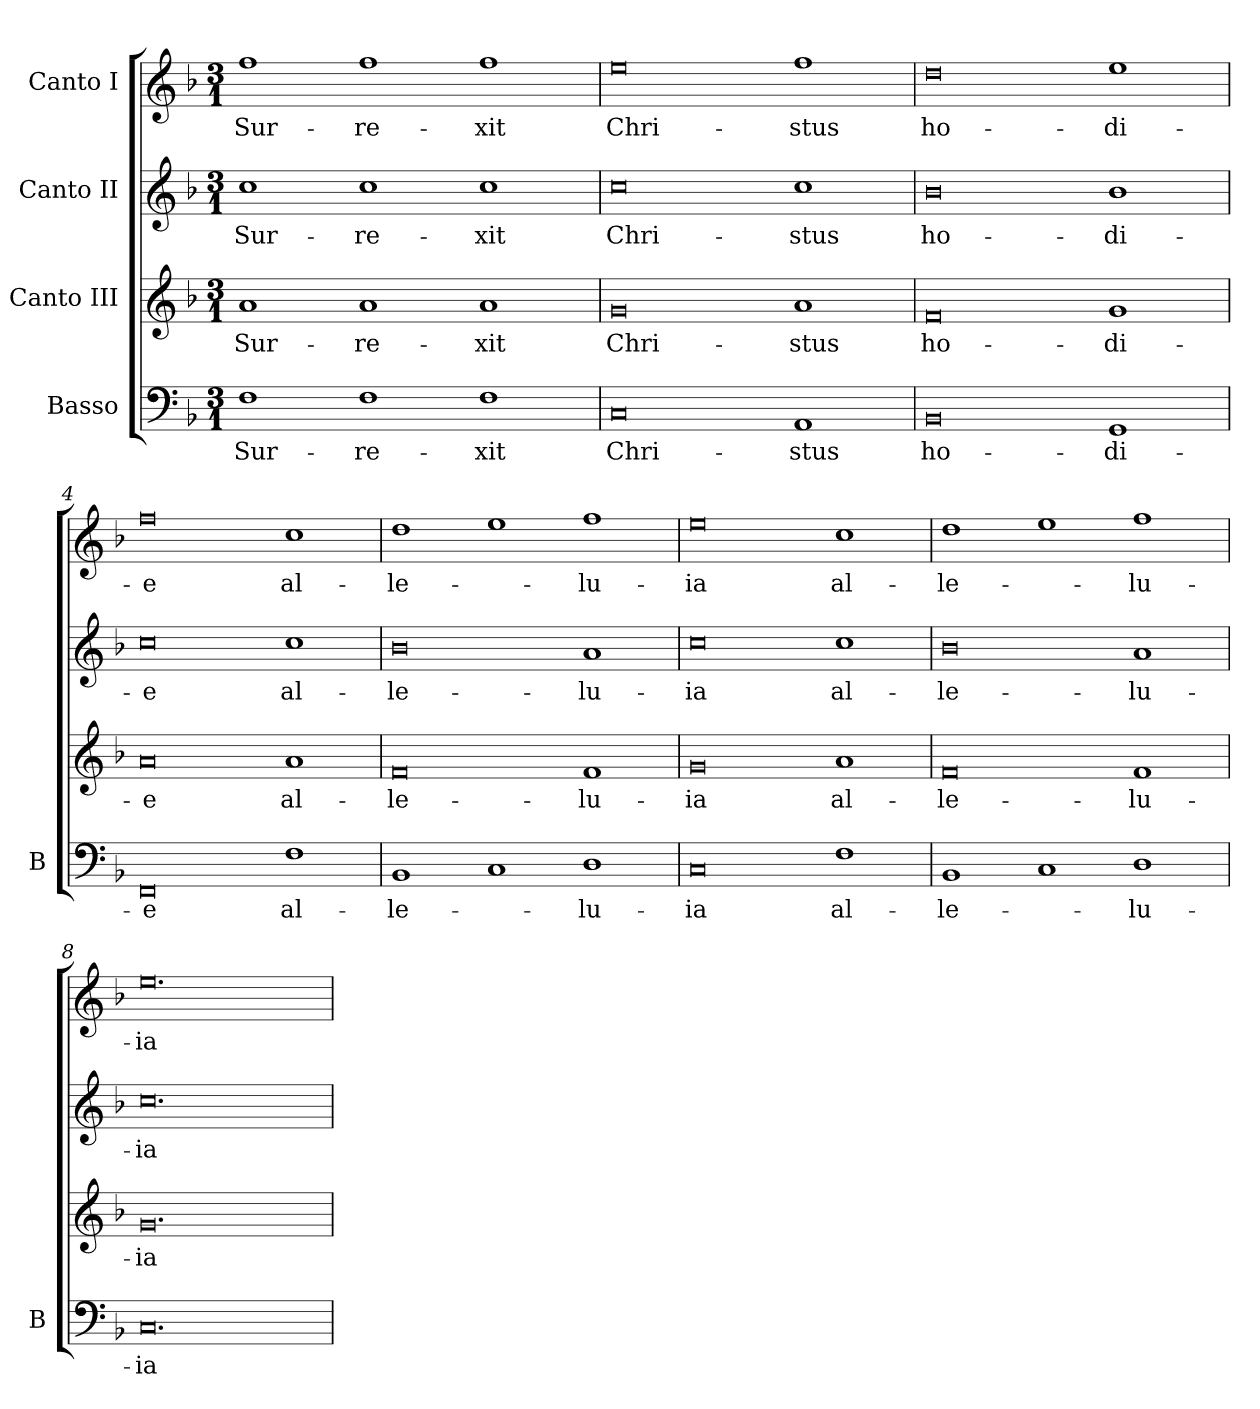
**kern	**text	**kern	**text	**kern	**text	**kern	**text
*part4	*part4	*part3	*part3	*part2	*part2	*part1	*part1
*staff4	*staff4	*staff3	*staff3	*staff2	*staff2	*staff1	*staff1
*I"Basso	*	*I"Canto III	*	*I"Canto II	*	*I"Canto I	*
*I'B	*	*	*	*	*	*	*
*clefF4	*	*clefG2	*	*clefG2	*	*clefG2	*
*k[b-]	*	*k[b-]	*	*k[b-]	*	*k[b-]	*
*M3/1	*	*M3/1	*	*M3/1	*	*M3/1	*
=1	=1	=1	=1	=1	=1	=1	=1
1F	Sur-	1a	Sur-	1cc	Sur-	1ff	Sur-
1F	-re-	1a	-re-	1cc	-re-	1ff	-re-
1F	-xit	1a	-xit	1cc	-xit	1ff	-xit
=2	=2	=2	=2	=2	=2	=2	=2
0C	Chri-	0g	Chri-	0cc	Chri-	0ee	Chri-
1AA	-stus	1a	-stus	1cc	-stus	1ff	-stus
=3	=3	=3	=3	=3	=3	=3	=3
0BB-	ho-	0f	ho-	0b-	ho-	0dd	ho-
1GG	-di-	1g	-di-	1b-	-di-	1ee	-di-
=4	=4	=4	=4	=4	=4	=4	=4
0FF	-e	0a	-e	0cc	-e	0ff	-e
1F	al-	1a	al-	1cc	al-	1cc	al-
=5	=5	=5	=5	=5	=5	=5	=5
1BB-	-le-	0f	-le-	0b-	-le-	1dd	-le-
1C	.	.	.	.	.	1ee	.
1D	-lu-	1f	-lu-	1a	-lu-	1ff	-lu-
=6	=6	=6	=6	=6	=6	=6	=6
0C	-ia	0g	-ia	0cc	-ia	0ee	-ia
1F	al-	1a	al-	1cc	al-	1cc	al-
=7	=7	=7	=7	=7	=7	=7	=7
1BB-	-le-	0f	-le-	0b-	-le-	1dd	-le-
1C	.	.	.	.	.	1ee	.
1D	-lu-	1f	-lu-	1a	-lu-	1ff	-lu-
=8	=8	=8	=8	=8	=8	=8	=8
0.C	-ia	0.g	-ia	0.cc	-ia	0.ee	-ia
=	=	=	=	=	=	=	=
*-	*-	*-	*-	*-	*-	*-	*-
